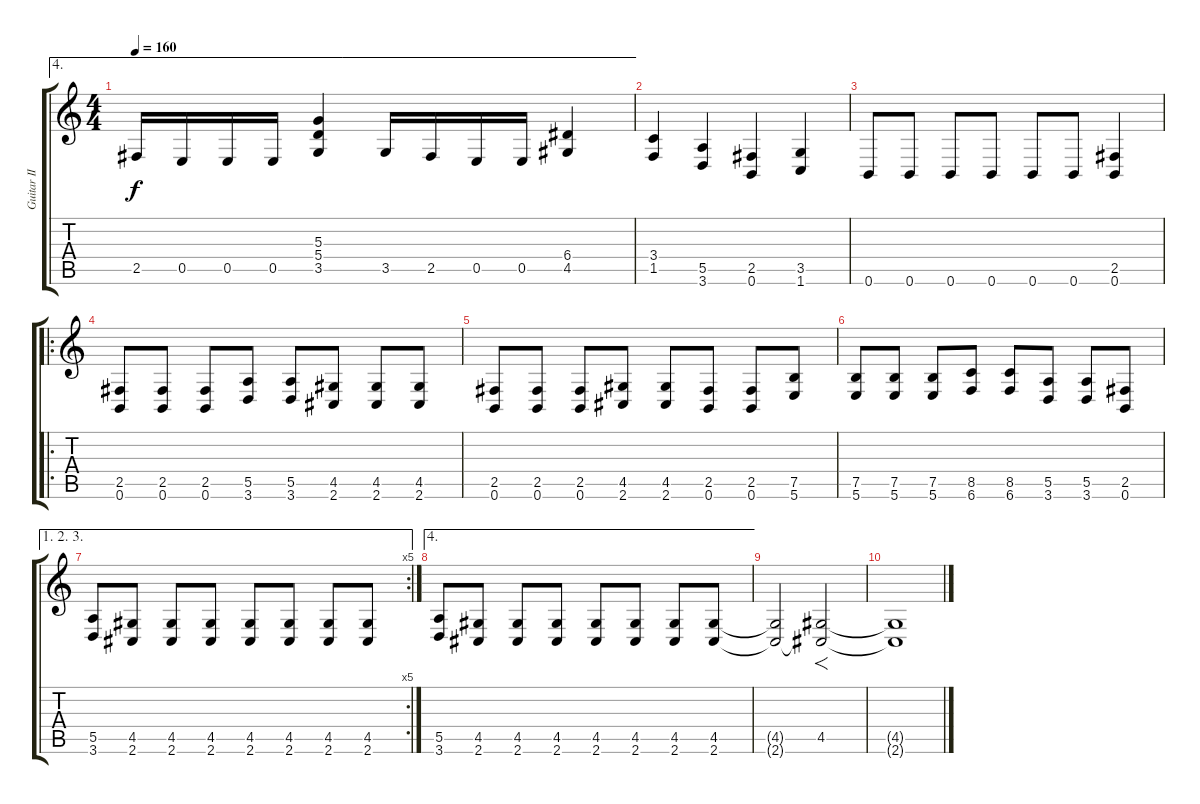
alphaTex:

\track ("Guitar II" "Guitar II") {instrument distortionguitar}
\staff {score tabs}
\tuning (B3 Gb3 D3 A2 E2 B1) {hide}
\ae 4
\ts (4 4)
\tempo 160
\clef g2
\ks c
2.5.16{dy f} 0.5.16 0.5.16 0.5.16 (5.3 5.4 3.5).4 3.5.16 2.5.16 0.5.16 0.5.16 (6.4 4.5).4 |
(3.4 1.5).4 (5.5 3.6).4 (2.5 0.6).4 (3.5 1.6).4 |
0.6.8 0.6.8 0.6.8 0.6.8 0.6.8 0.6.8 (2.5 0.6).4 |
\ro
(2.5 0.6).8 (2.5 0.6).8 (2.5 0.6).8 (5.5 3.6).8 (5.5 3.6).8 (4.5 2.6).8 (4.5 2.6).8 (4.5 2.6).8 |
(2.5 0.6).8 (2.5 0.6).8 (2.5 0.6).8 (4.5 2.6).8 (4.5 2.6).8 (2.5 0.6).8 (2.5 0.6).8 (7.5 5.6).8 |
(7.5 5.6).8 (7.5 5.6).8 (7.5 5.6).8 (8.5 6.6).8 (8.5 6.6).8 (5.5 3.6).8 (5.5 3.6).8 (2.5 0.6).8 |
\ae (1 2 3)
\rc 5
(5.5 3.6).8 (4.5 2.6).8 (4.5 2.6).8 (4.5 2.6).8 (4.5 2.6).8 (4.5 2.6).8 (4.5 2.6).8 (4.5 2.6).8 |
\ae 4
(5.5 3.6).8 (4.5 2.6).8 (4.5 2.6).8 (4.5 2.6).8 (4.5 2.6).8 (4.5 2.6).8 (4.5 2.6).8 (4.5 2.6).8 |
(4.5{t} 2.6{t}).2 (4.5 2.6{t}).2{f} |
(4.5{t} 2.6{t}).1
